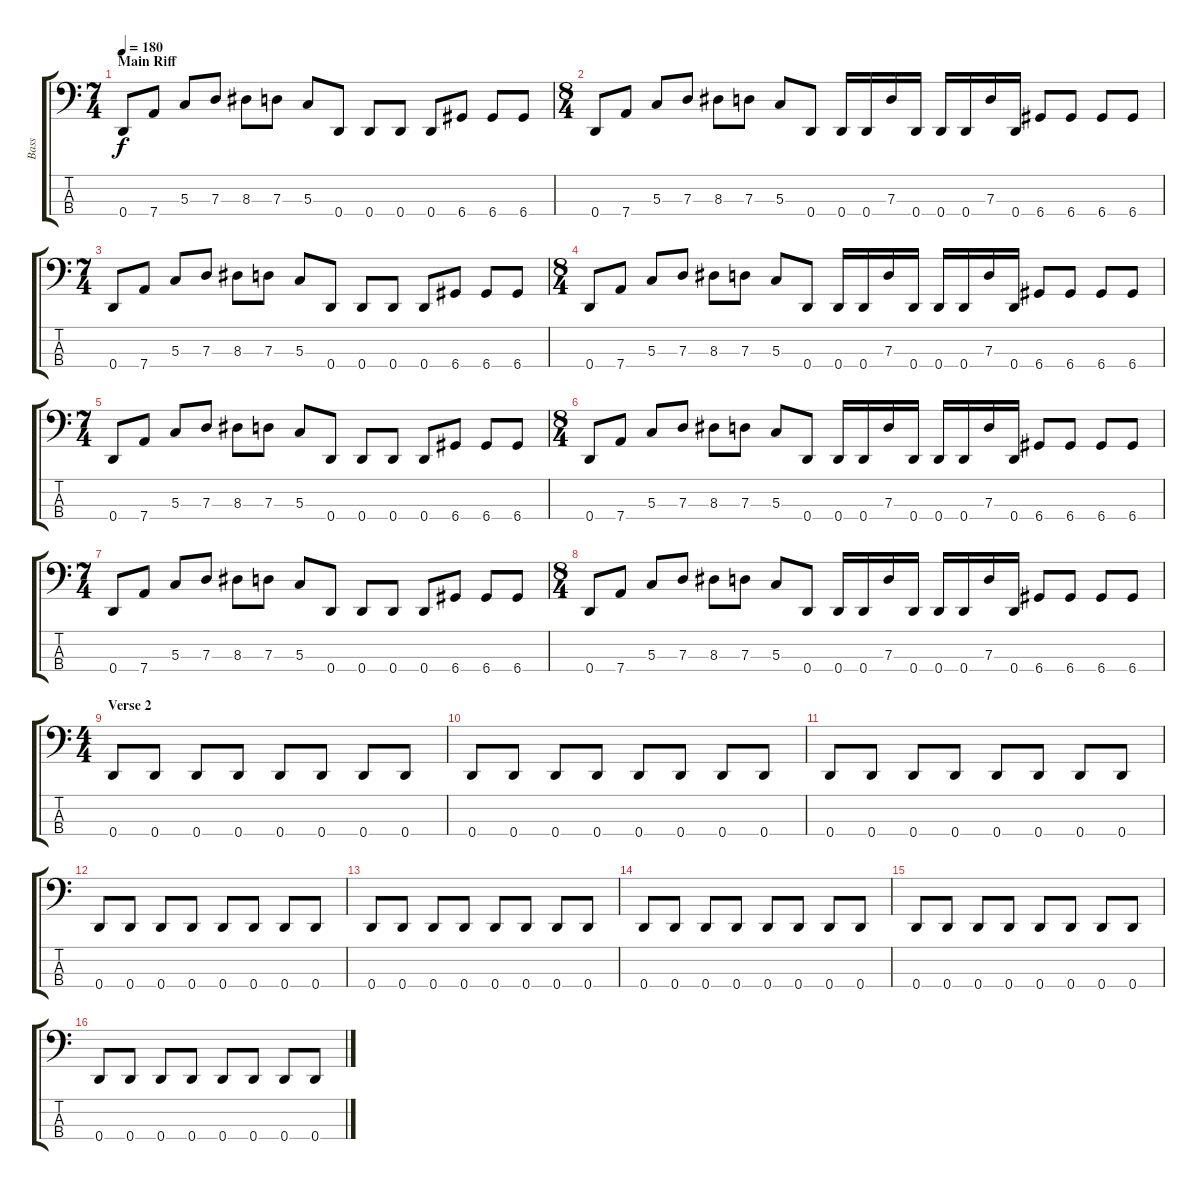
\track ("Bass" "Bass") {instrument electricbassfinger}
\staff {score tabs}
\tuning (F2 C2 G1 D1) {hide}
\ts (7 4)
\section ("" "Main Riff")
\tempo 180
\clef f4
\ks c
0.4.8{dy f} 7.4.8 5.3.8 7.3.8 8.3.8 7.3.8 5.3.8 0.4.8 0.4.8 0.4.8 0.4.8 6.4.8 6.4.8 6.4.8 |
\ts (8 4)
0.4.8 7.4.8 5.3.8 7.3.8 8.3.8 7.3.8 5.3.8 0.4.8 0.4.16 0.4.16 7.3.16 0.4.16 0.4.16 0.4.16 7.3.16 0.4.16 6.4.8 6.4.8 6.4.8 6.4.8 |
\ts (7 4)
0.4.8 7.4.8 5.3.8 7.3.8 8.3.8 7.3.8 5.3.8 0.4.8 0.4.8 0.4.8 0.4.8 6.4.8 6.4.8 6.4.8 |
\ts (8 4)
0.4.8 7.4.8 5.3.8 7.3.8 8.3.8 7.3.8 5.3.8 0.4.8 0.4.16 0.4.16 7.3.16 0.4.16 0.4.16 0.4.16 7.3.16 0.4.16 6.4.8 6.4.8 6.4.8 6.4.8 |
\ts (7 4)
0.4.8 7.4.8 5.3.8 7.3.8 8.3.8 7.3.8 5.3.8 0.4.8 0.4.8 0.4.8 0.4.8 6.4.8 6.4.8 6.4.8 |
\ts (8 4)
0.4.8 7.4.8 5.3.8 7.3.8 8.3.8 7.3.8 5.3.8 0.4.8 0.4.16 0.4.16 7.3.16 0.4.16 0.4.16 0.4.16 7.3.16 0.4.16 6.4.8 6.4.8 6.4.8 6.4.8 |
\ts (7 4)
0.4.8 7.4.8 5.3.8 7.3.8 8.3.8 7.3.8 5.3.8 0.4.8 0.4.8 0.4.8 0.4.8 6.4.8 6.4.8 6.4.8 |
\ts (8 4)
0.4.8 7.4.8 5.3.8 7.3.8 8.3.8 7.3.8 5.3.8 0.4.8 0.4.16 0.4.16 7.3.16 0.4.16 0.4.16 0.4.16 7.3.16 0.4.16 6.4.8 6.4.8 6.4.8 6.4.8 |
\ts (4 4)
\section ("" "Verse 2")
0.4.8 0.4.8 0.4.8 0.4.8 0.4.8 0.4.8 0.4.8 0.4.8 |
0.4.8 0.4.8 0.4.8 0.4.8 0.4.8 0.4.8 0.4.8 0.4.8 |
0.4.8 0.4.8 0.4.8 0.4.8 0.4.8 0.4.8 0.4.8 0.4.8 |
0.4.8 0.4.8 0.4.8 0.4.8 0.4.8 0.4.8 0.4.8 0.4.8 |
0.4.8 0.4.8 0.4.8 0.4.8 0.4.8 0.4.8 0.4.8 0.4.8 |
0.4.8 0.4.8 0.4.8 0.4.8 0.4.8 0.4.8 0.4.8 0.4.8 |
0.4.8 0.4.8 0.4.8 0.4.8 0.4.8 0.4.8 0.4.8 0.4.8 |
0.4.8 0.4.8 0.4.8 0.4.8 0.4.8 0.4.8 0.4.8 0.4.8
